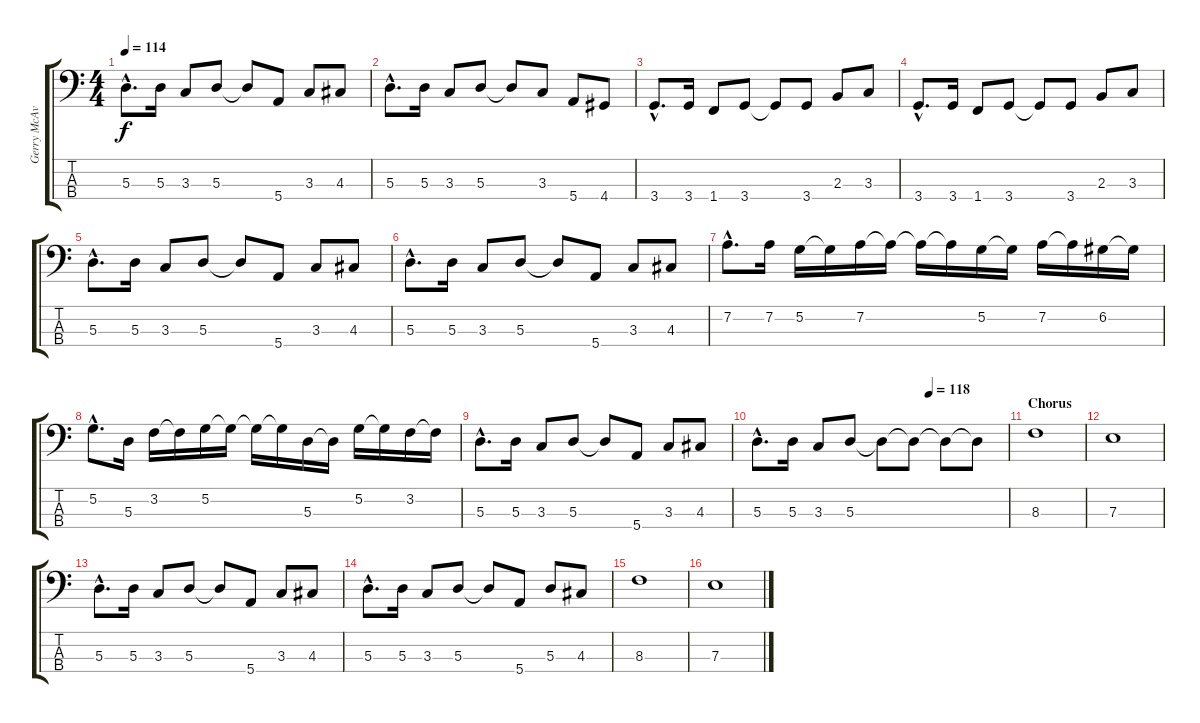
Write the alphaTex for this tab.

\track ("Gerry McAvoy" "Gerry McAv") {instrument electricbasspick}
\staff {score tabs}
\tuning (G2 D2 A1 E1) {hide}
\ts (4 4)
\tempo 114
\clef f4
\ks c
5.3{hac}.8{d dy f} 5.3.16 3.3.8 5.3.8 5.3{t}.8 5.4.8 3.3.8 4.3.8 |
5.3{hac}.8{d} 5.3.16 3.3.8 5.3.8 5.3{t}.8 3.3.8 5.4.8 4.4.8 |
3.4{hac}.8{d} 3.4.16 1.4.8 3.4.8 3.4{t}.8 3.4.8 2.3.8 3.3.8 |
3.4{hac}.8{d} 3.4.16 1.4.8 3.4.8 3.4{t}.8 3.4.8 2.3.8 3.3.8 |
5.3{hac}.8{d} 5.3.16 3.3.8 5.3.8 5.3{t}.8 5.4.8 3.3.8 4.3.8 |
5.3{hac}.8{d} 5.3.16 3.3.8 5.3.8 5.3{t}.8 5.4.8 3.3.8 4.3.8 |
7.2{hac}.8{d} 7.2.16 5.2.16 5.2{t}.16 7.2.16 7.2{t}.16 7.2{t}.16 7.2{t}.16 5.2.16 5.2{t}.16 7.2.16 7.2{t}.16 6.2.16 6.2{t}.16 |
5.2{hac}.8{d} 5.3.16 3.2.16 3.2{t}.16 5.2.16 5.2{t}.16 5.2{t}.16 5.2{t}.16 5.3.16 5.3{t}.16 5.2.16 5.2{t}.16 3.2.16 3.2{t}.16 |
5.3{hac}.8{d} 5.3.16 3.3.8 5.3.8 5.3{t}.8 5.4.8 3.3.8 4.3.8 |
\tempo (118 0.6875)
5.3{hac}.8{d} 5.3.16 3.3.8 5.3.8 5.3{t}.8 5.3{t}.8 5.3{t}.8 5.3{t}.8 |
\section ("" "Chorus")
8.3.1 |
7.3.1 |
5.3{hac}.8{d} 5.3.16 3.3.8 5.3.8 5.3{t}.8 5.4.8 3.3.8 4.3.8 |
5.3{hac}.8{d} 5.3.16 3.3.8 5.3.8 5.3{t}.8 5.4.8 5.3.8 4.3.8 |
8.3.1 |
7.3.1
